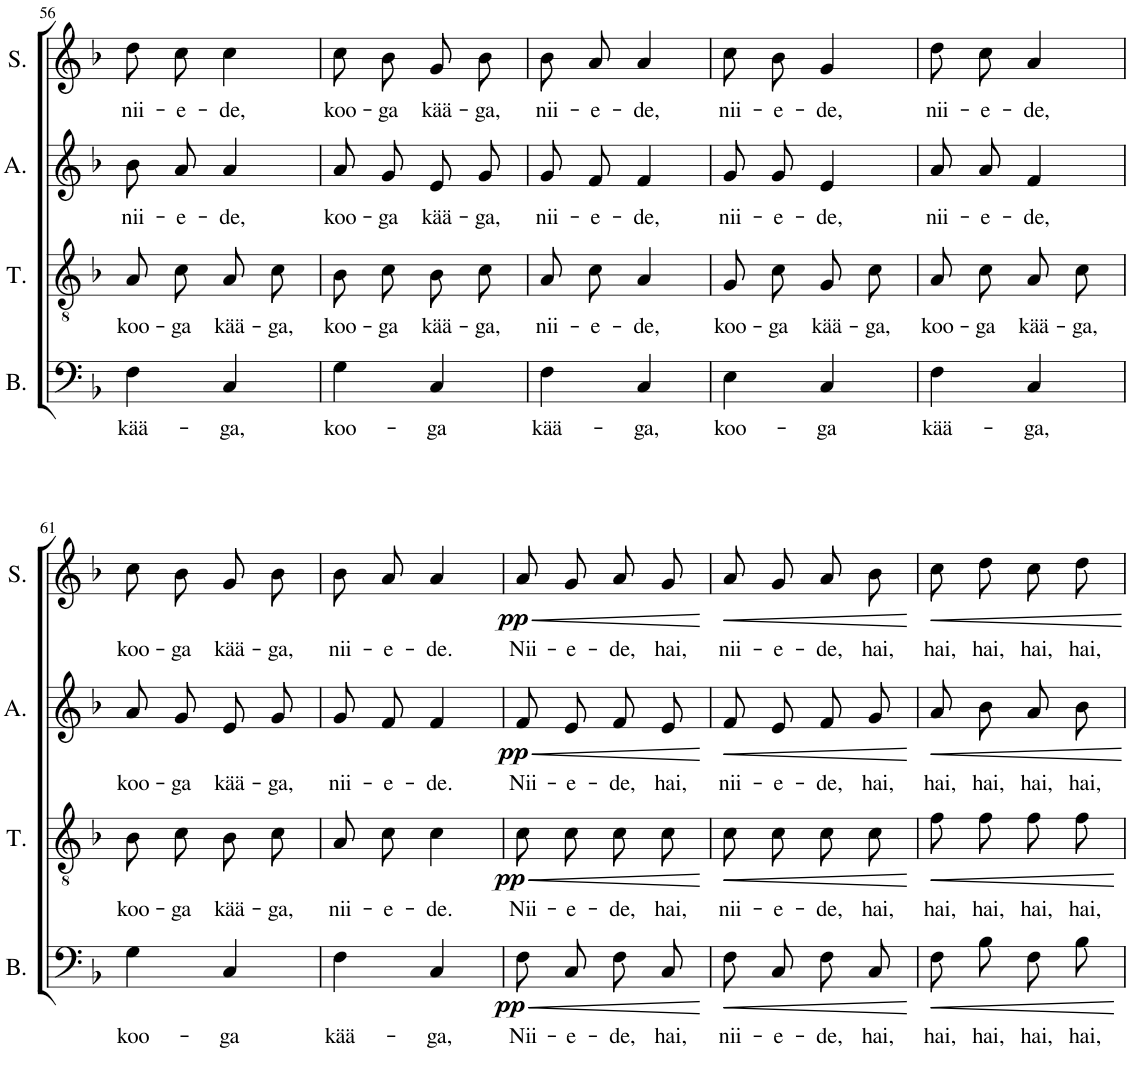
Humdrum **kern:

**kern	**text	**dynam	**kern	**text	**dynam	**kern	**text	**dynam	**kern	**text	**dynam
*part4	*part4	*part4	*part3	*part3	*part3	*part2	*part2	*part2	*part1	*part1	*part1
*staff4	*staff4	*staff4	*staff3	*staff3	*staff3	*staff2	*staff2	*staff2	*staff1	*staff1	*staff1
*I"Bass	*	*	*I"Tenor	*	*	*I"Alto	*	*	*I"Soprano	*	*
*I'B.	*	*	*I'T.	*	*	*I'A.	*	*	*I'S.	*	*
!!LO:PB:g=z
*clefF4	*	*	*clefGv2	*	*	*clefG2	*	*	*clefG2	*	*
*k[b-]	*	*	*k[b-]	*	*	*k[b-]	*	*	*k[b-]	*	*
*M2/4	*	*	*M2/4	*	*	*M2/4	*	*	*M2/4	*	*
=56	=56	=56	=56	=56	=56	=56	=56	=56	=56	=56	=56
!	!LO:LY:b	!	!	!LO:LY:b	!	!	!LO:LY:b	!	!	!LO:LY:b	!
4F\	kää-	.	8A\L	koo-	.	8b-/L	nii-	.	8dd\L	nii-	.
!	!	!	!	!LO:LY:b	!	!	!LO:LY:b	!	!	!LO:LY:b	!
.	.	.	8c\J	-ga	.	8a/J	-e-	.	8cc\J	-e-	.
!	!LO:LY:b	!	!	!LO:LY:b	!	!	!LO:LY:b	!	!	!LO:LY:b	!
4C/	-ga,	.	8A\L	kää-	.	4a/	-de,	.	4cc\	-de,	.
!	!	!	!	!LO:LY:b	!	!	!	!	!	!	!
.	.	.	8c\J	-ga,	.	.	.	.	.	.	.
=57	=57	=57	=57	=57	=57	=57	=57	=57	=57	=57	=57
!	!LO:LY:b	!	!	!LO:LY:b	!	!	!LO:LY:b	!	!	!LO:LY:b	!
4G\	koo-	.	8B-\L	koo-	.	8a/L	koo-	.	8cc\L	koo-	.
!	!	!	!	!LO:LY:b	!	!	!LO:LY:b	!	!	!LO:LY:b	!
.	.	.	8c\J	-ga	.	8g/J	-ga	.	8b-\J	-ga	.
!	!LO:LY:b	!	!	!LO:LY:b	!	!	!LO:LY:b	!	!	!LO:LY:b	!
4C/	-ga	.	8B-\L	kää-	.	8e/L	kää-	.	8g/L	kää-	.
!	!	!	!	!LO:LY:b	!	!	!LO:LY:b	!	!	!LO:LY:b	!
.	.	.	8c\J	-ga,	.	8g/J	-ga,	.	8b-/J	-ga,	.
=58	=58	=58	=58	=58	=58	=58	=58	=58	=58	=58	=58
!	!LO:LY:b	!	!	!LO:LY:b	!	!	!LO:LY:b	!	!	!LO:LY:b	!
4F\	kää-	.	8A\L	nii-	.	8g/L	nii-	.	8b-/L	nii-	.
!	!	!	!	!LO:LY:b	!	!	!LO:LY:b	!	!	!LO:LY:b	!
.	.	.	8c\J	-e-	.	8f/J	-e-	.	8a/J	-e-	.
!	!LO:LY:b	!	!	!LO:LY:b	!	!	!LO:LY:b	!	!	!LO:LY:b	!
4C/	-ga,	.	4A/	-de,	.	4f/	-de,	.	4a/	-de,	.
=59	=59	=59	=59	=59	=59	=59	=59	=59	=59	=59	=59
!	!LO:LY:b	!	!	!LO:LY:b	!	!	!LO:LY:b	!	!	!LO:LY:b	!
4E\	koo-	.	8G/L	koo-	.	8g/L	nii-	.	8cc\L	nii-	.
!	!	!	!	!LO:LY:b	!	!	!LO:LY:b	!	!	!LO:LY:b	!
.	.	.	8c/J	-ga	.	8g/J	-e-	.	8b-\J	-e-	.
!	!LO:LY:b	!	!	!LO:LY:b	!	!	!LO:LY:b	!	!	!LO:LY:b	!
4C/	-ga	.	8G/L	kää-	.	4e/	-de,	.	4g/	-de,	.
!	!	!	!	!LO:LY:b	!	!	!	!	!	!	!
.	.	.	8c/J	-ga,	.	.	.	.	.	.	.
=60	=60	=60	=60	=60	=60	=60	=60	=60	=60	=60	=60
!	!LO:LY:b	!	!	!LO:LY:b	!	!	!LO:LY:b	!	!	!LO:LY:b	!
4F\	kää-	.	8A\L	koo-	.	8a/L	nii-	.	8dd\L	nii-	.
!	!	!	!	!LO:LY:b	!	!	!LO:LY:b	!	!	!LO:LY:b	!
.	.	.	8c\J	-ga	.	8a/J	-e-	.	8cc\J	-e-	.
!	!LO:LY:b	!	!	!LO:LY:b	!	!	!LO:LY:b	!	!	!LO:LY:b	!
4C/	-ga,	.	8A\L	kää-	.	4f/	-de,	.	4a/	-de,	.
!	!	!	!	!LO:LY:b	!	!	!	!	!	!	!
.	.	.	8c\J	-ga,	.	.	.	.	.	.	.
!!LO:LB:g=z
=61	=61	=61	=61	=61	=61	=61	=61	=61	=61	=61	=61
!	!LO:LY:b	!	!	!LO:LY:b	!	!	!LO:LY:b	!	!	!LO:LY:b	!
4G\	koo-	.	8B-\L	koo-	.	8a/L	koo-	.	8cc\L	koo-	.
!	!	!	!	!LO:LY:b	!	!	!LO:LY:b	!	!	!LO:LY:b	!
.	.	.	8c\J	-ga	.	8g/J	-ga	.	8b-\J	-ga	.
!	!LO:LY:b	!	!	!LO:LY:b	!	!	!LO:LY:b	!	!	!LO:LY:b	!
4C/	-ga	.	8B-\L	kää-	.	8e/L	kää-	.	8g/L	kää-	.
!	!	!	!	!LO:LY:b	!	!	!LO:LY:b	!	!	!LO:LY:b	!
.	.	.	8c\J	-ga,	.	8g/J	-ga,	.	8b-/J	-ga,	.
=62	=62	=62	=62	=62	=62	=62	=62	=62	=62	=62	=62
!	!LO:LY:b	!	!	!LO:LY:b	!	!	!LO:LY:b	!	!	!LO:LY:b	!
4F\	kää-	.	8A\L	nii-	.	8g/L	nii-	.	8b-/L	nii-	.
!	!	!	!	!LO:LY:b	!	!	!LO:LY:b	!	!	!LO:LY:b	!
.	.	.	8c\J	-e-	.	8f/J	-e-	.	8a/J	-e-	.
!	!LO:LY:b	!	!	!LO:LY:b	!	!	!LO:LY:b	!	!	!LO:LY:b	!
4C/	-ga,	.	4c\	-de.	.	4f/	-de.	.	4a/	-de.	.
=63	=63	=63	=63	=63	=63	=63	=63	=63	=63	=63	=63
!	!LO:LY:b	!LO:HP:b	!	!LO:LY:b	!LO:HP:b	!	!LO:LY:b	!LO:HP:b	!	!LO:LY:b	!LO:HP:b
!	!	!LO:DY:n=1:b	!	!	!LO:DY:n=1:b	!	!	!LO:DY:n=1:b	!	!	!LO:DY:n=1:b
8F\L	Nii-	< pp	8c\L	Nii-	< pp	8f/L	Nii-	< pp	8a/L	Nii-	< pp
!	!LO:LY:b	!	!	!LO:LY:b	!	!	!LO:LY:b	!	!	!LO:LY:b	!
8C\J	-e-	.	8c\J	-e-	.	8e/J	-e-	.	8g/J	-e-	.
!	!LO:LY:b	!	!	!LO:LY:b	!	!	!LO:LY:b	!	!	!LO:LY:b	!
8F\L	-de,	.	8c\L	-de,	.	8f/L	-de,	.	8a/L	-de,	.
!	!LO:LY:b	!	!	!LO:LY:b	!	!	!LO:LY:b	!	!	!LO:LY:b	!
8C\J	hai,	.	8c\J	hai,	.	8e/J	hai,	.	8g/J	hai,	.
.	.	[	.	.	[	.	.	[	.	.	[
=64	=64	=64	=64	=64	=64	=64	=64	=64	=64	=64	=64
!	!LO:LY:b	!LO:HP:b	!	!LO:LY:b	!LO:HP:b	!	!LO:LY:b	!LO:HP:b	!	!LO:LY:b	!LO:HP:b
8F\L	nii-	<	8c\L	nii-	<	8f/L	nii-	<	8a/L	nii-	<
!	!LO:LY:b	!	!	!LO:LY:b	!	!	!LO:LY:b	!	!	!LO:LY:b	!
8C\J	-e-	.	8c\J	-e-	.	8e/J	-e-	.	8g/J	-e-	.
!	!LO:LY:b	!	!	!LO:LY:b	!	!	!LO:LY:b	!	!	!LO:LY:b	!
8F\L	-de,	.	8c\L	-de,	.	8f/L	-de,	.	8a/L	-de,	.
!	!LO:LY:b	!	!	!LO:LY:b	!	!	!LO:LY:b	!	!	!LO:LY:b	!
8C\J	hai,	.	8c\J	hai,	.	8g/J	hai,	.	8b-/J	hai,	.
.	.	[	.	.	[	.	.	[	.	.	[
=65	=65	=65	=65	=65	=65	=65	=65	=65	=65	=65	=65
!	!LO:LY:b	!LO:HP:b	!	!LO:LY:b	!LO:HP:b	!	!LO:LY:b	!	!	!LO:LY:b	!
8F\L	hai,	<	8f\L	hai,	<	8a/L	hai,	.	8cc\L	hai,	.
!	!LO:LY:b	!	!	!LO:LY:b	!	!	!LO:LY:b	!	!	!LO:LY:b	!
8B-\J	hai,	.	8f\J	hai,	.	8b-/J	hai,	.	8dd\J	hai,	.
!	!LO:LY:b	!	!	!LO:LY:b	!	!	!LO:LY:b	!	!	!LO:LY:b	!
8F\L	hai,	.	8f\L	hai,	.	8a/L	hai,	.	8cc\L	hai,	.
!	!LO:LY:b	!	!	!LO:LY:b	!	!	!LO:LY:b	!	!	!LO:LY:b	!
8B-\J	hai,	.	8f\J	hai,	.	8b-/J	hai,	.	8dd\J	hai,	.
.	.	[	.	.	[	.	.	.	.	.	.
=	=	=	=	=	=	=	=	=	=	=	=
*-	*-	*-	*-	*-	*-	*-	*-	*-	*-	*-	*-
